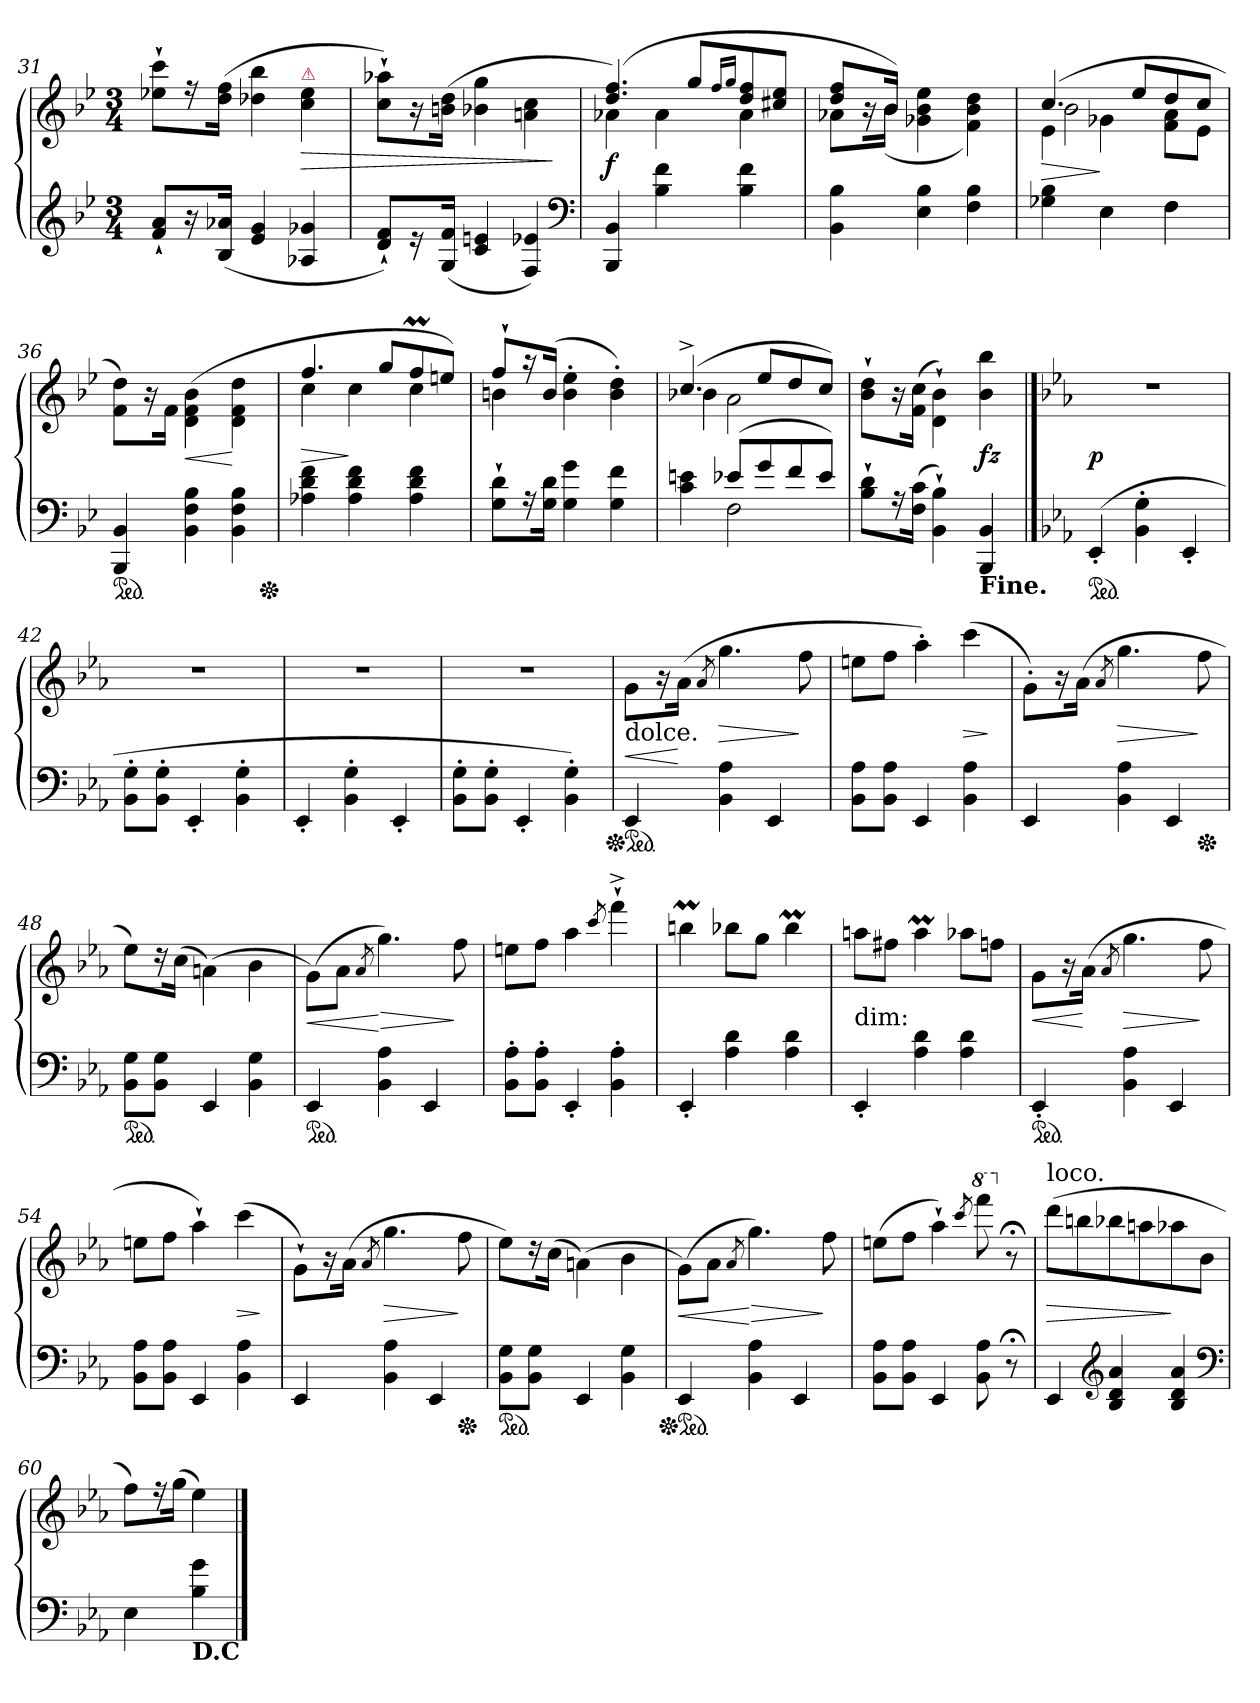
**kern	**kern	**dynam
*part1	*part1	*part1
*staff2	*staff1	*staff1/2
*clefG2	*clefG2	*
*k[b-e-]	*k[b-e-]	*
*B-:	*B-:	*
*M3/4	*M3/4	*
=31	=31	=31
8f`< 8a`<L	8ee-X`> 8ccc`>L	.
16r	16r	.
(16B- 16a-XJk	(16dd 16ffJk	.
4e- 4g	4dd-X 4bb-	.
!	!LO:TX:a:color=crimson:t=⚠	!
!	!	!LO:HP:b
4A-X 4g-X	4cc 4ee-	>
=32	=32	=32
8d`< 8f`<L)	8cc`> 8aa-X`>L)	.
16r	16r	.
(16G 16fJk	(16bn 16ddJk	.
4c 4en	4b-X 4gg	.
4F 4e-X)	4an 4cc	.
*clefF4	*	*
.	.	]
=33	=33	=33
*	*^	*
4BBB- 4BB-	(>4.dd 4.ff)	4a-X	f
4B- 4f	.	4a-	.
.	8ggL	.	.
.	16qff/LL	.	.
.	16qgg/JJ	.	.
4B- 4f	8dd 8ff	4a-	.
.	8cc#X 8ee-J	.	.
=34	=34	=34	=34
4BB- 4B-	8dd 8ffL	8a-XL	.
.	16r	16ryy	.
.	16b-Jk)	(>16b-Jk	.
4E- 4B-	2ryy	4g-X 4b- 4ee-	.
4F 4B-	.	4f\ 4b-\ 4dd\)	.
=35	=35	=35	=35
*	*	*^	*
4G-X 4B-	(4.cc	2b-	4e-\	>
4E-	.	.	4g-X\	]
.	8ee-L	.	.	.
4F	8dd	4ryy	8f\ 8a\L	.
.	8ccJ	.	8e-\J	.
*	*v	*v	*v	*
=36	=36	=36
*ped	*	*
4BBB- 4BB-	8f\ 8dd\L)	.
.	16r	.
.	16fJk	.
4BB- 4F 4B-	(4d\ 4f\ 4b-\	<
4BB- 4F 4B-	4d\ 4f\ 4dd\	[
*Xped	*	*
=37	=37	=37
*	*^	*
4A-X 4d 4f	4.ff	4cc	>
4A- 4d 4f	.	4cc	]
.	8ggL	.	.
4A- 4d 4f	8ffM	4cc	.
.	8eenJ)	.	.
=38	=38	=38	=38
8G`> 8d`>L	8ff`>L	4bn	.
16r	16r	.	.
16G 16dJk	(16bJk	.	.
4G 4g	2ryy	4b'> 4ee-'>	.
4G 4f	.	4b'> 4dd'>)	.
=39	=39	=39	=39
*^	*	*	*
4ryy	4c 4en	(4.cc^>	4b-X	.
(<8e-XL	2F	.	2a	.
8g	.	8ee-L	.	.
8f	.	8dd	.	.
8e-J)	.	8ccJ)	.	.
*v	*v	*	*	*
*	*v	*v	*
=40	=40	=40
8B-`> 8d`>L	8b-`>\ 8dd`>\L	.
16r	16r	.
(16F 16cJk	(16f 16ccJk	.
4BB-`> 4B-`>)	4d`>\ 4b-`>\)	.
!LO:TX:b:B:t=Fine.	!	!
4BBB- 4BB-	4b- 4bb-	fz
==41	==41	==41
*k[b-e-a-]	*k[b-e-a-]	*
*ped	*	*
(4EE-'<	2.r	p
4BB-'> 4G'>	.	.
4EE-'<	.	.
=42	=42	=42
8BB-'> 8G'>L	2.r	.
8BB-'> 8G'>J	.	.
4EE-'<	.	.
4BB-'> 4G'>	.	.
=43	=43	=43
4EE-'<	2.r	.
4BB-'> 4G'>	.	.
4EE-'<	.	.
=44	=44	=44
8BB-'> 8G'>L	2.r	.
8BB-'> 8G'>J	.	.
4EE-'<	.	.
4BB-'> 4G'>)	.	.
=45	=45	=45
!	!LO:TX:b:t=dolce.	!
*Xped	*	*
*ped	*	*
4EE-	8g\L	<
.	16r	.
.	(>16a-Jk	[
.	8qa-/	.
4BB- 4A-	4.gg	>
4EE-	.	.
.	8ff	]
=46	=46	=46
8BB- 8A-L	8eenL	.
8BB- 8A-J	8ffJ	.
4EE-	4aa-'>)	.
4BB- 4A-	(4ccc	>
.	.	]
=47	=47	=47
4EE-	8g'>\L)	.
.	16r	.
.	(>16a-Jk	.
.	8qa-/	.
4BB- 4A-	4.gg	>
4EE-	.	.
*Xped	*	*
.	8ff	]
=48	=48	=48
*ped	*	*
8BB- 8GL	8ee-L)	.
8BB- 8GJ	16r	.
.	(16ccJk	.
4EE-	(>4an\)	.
4BB- 4G	4b-	.
=49	=49	=49
*ped	*	*
4EE-	(8g\L)	<
.	8a-J	.
.	8qa-/	.
4BB- 4A-	4.gg)	[ >
4EE-	.	.
.	8ff	]
=50	=50	=50
8BB-'> 8A-'>L	8eenL	.
8BB-'> 8A-'>J	8ffJ	.
4EE-'<	4aa-	.
.	8qccc/	.
4BB-'> 4A-'>	4fff`>^<	.
=51	=51	=51
4EE-'<	4bbnm	.
4A- 4d	8bb-XL	.
.	8ggJ	.
4A- 4d	4bb-M	.
=52	=52	=52
!	!LO:TX:c:t=dim&colon;	!
4EE-'<	8aanL	.
.	8ff#XJ	.
4A- 4d	4aam	.
4A- 4d	8aa-XL	.
.	8ffnJ	.
=53	=53	=53
*ped	*	*
4EE-'<	8g\L	<
.	16r	.
.	(>16a-Jk	[
.	8qa-/	.
4BB- 4A-	4.gg	>
4EE-	.	.
.	8ff	]
=54	=54	=54
8BB- 8A-L	8eenL	.
8BB- 8A-J	8ffJ	.
4EE-	4aa-`>)	.
4BB- 4A-	(4ccc	>
.	.	]
=55	=55	=55
4EE-	8g`>\L)	.
.	16r	.
.	(>16a-Jk	.
.	8qa-/	.
4BB- 4A-	4.gg	>
4EE-	.	.
*Xped	*	*
.	8ff	]
=56	=56	=56
*ped	*	*
8BB- 8GL	8ee-L)	.
8BB- 8GJ	16r	.
.	(16ccJk	.
4EE-	(4an\)	.
4BB- 4G	4b-	.
=57	=57	=57
*Xped	*	*
*ped	*	*
4EE-	(8g\L)	<
.	8a-J	.
.	8qa-/	.
4BB- 4A-	4.gg)	[ >
4EE-	.	.
.	8ff	]
=58	=58	=58
8BB- 8A-L	(8eenL	.
8BB- 8A-J	8ffJ	.
4EE-	4aa-`>)	.
.	8qccc/	.
*	*8va	*
8BB- 8A-	8ffff	.
*	*X8va	*
8r;<	8r;<	.
=59	=59	=59
!	!LO:TX:a:t=loco.	!
4EE-	(8dddL	>
.	8bbn	.
*clefG2	*	*
4B- 4d 4a-	8bb-X	.
.	8aan	.
4B- 4d 4a-	8aa-X	]
.	8b-J	.
*clefF4	*	*
=60	=60	=60
4E-	8ffL)	.
.	16r	.
.	(16ggJk	.
!LO:TX:b:B:t=D.C	!	!
4B- 4g	4ee-)	.
==	==	==
*-	*-	*-
